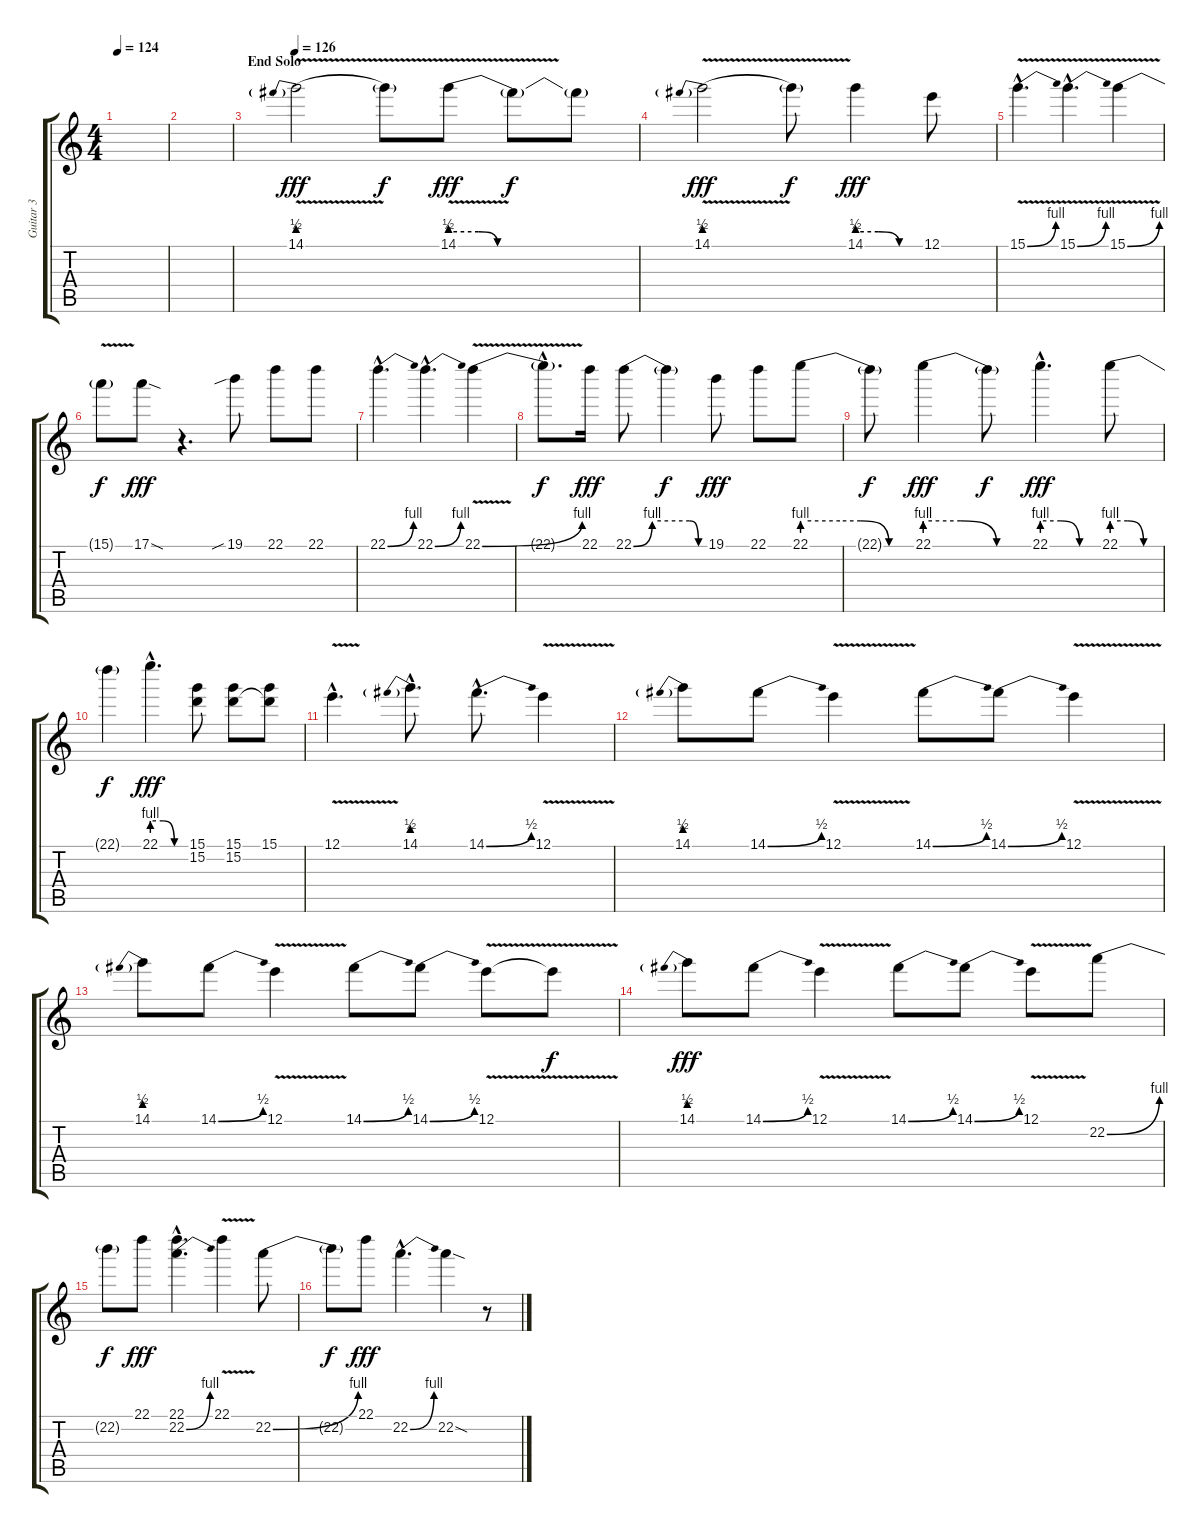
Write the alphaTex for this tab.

\track ("Guitar 3" "Guitar 3") {instrument distortionguitar}
\staff {score tabs}
\tuning (E4 B3 G3 D3 A2 E2) {hide}
\ts (4 4)
\tempo 124
\clef g2
\ks c
|
|
\section ("" "End Solo")
\tempo 126
14.1{be (prebend 0 2 60 2) v}.2{dy fff} 14.1{t}.8{dy f} 14.1{be (custom 0 2 9 2 15 0 20 0 40 0 60 0) v}.8{dy fff} 14.1{t}.8{dy f} 14.1{t}.8 |
14.1{be (prebend 0 2 60 2) v}.2{dy fff} 14.1{t}.8{dy f} 14.1{be (custom 0 2 20 2 40 0 60 0)}.4{dy fff} 12.1.8 |
15.1{be (bend 0 0 60 4) v hac}.4{d} 15.1{be (bend 0 0 60 4) v hac}.4{d} 15.1{be (bend 0 0 60 4) v}.4 |
15.1{t}.8{dy f} 17.1{sod}.8{dy fff} r.4{d} 19.1{sib}.8 22.1.8 22.1.8 |
22.1{be (bend 0 0 60 4) hac}.4{d} 22.1{be (bend 0 0 60 4) hac}.4{d} 22.1{be (bend 0 0 60 4) v}.4 |
22.1{hac t}.8{d dy f} 22.1.16{dy fff} 22.1{be (custom 0 0 15 4 45 4 52 0 60 0)}.8 22.1{t}.4{dy f} 19.1.8{dy fff} 22.1.8 22.1{be (custom 0 4 20 4 31 4 46 0 60 0)}.8 |
22.1{t}.8{dy f} 22.1{be (custom 0 4 20 4 40 0 60 0)}.4{dy fff} 22.1{t}.8{dy f} 22.1{be (custom 0 4 20 4 40 0 60 0) hac}.4{d dy fff} 22.1{be (custom 0 4 20 4 40 0 60 0)}.8 |
22.1{t}.4{dy f} 22.1{be (custom 0 4 20 4 40 0 60 0) hac}.4{d dy fff} (15.1 15.2).8 (15.1 15.2).8 (15.1 15.2{t}).8 |
12.1{v hac}.4{d} 14.1{be (prebend 0 2 60 2) hac}.8{d} 14.1{be (bend 0 0 60 2) hac}.8{d} 12.1{v}.4 |
14.1{be (prebend 0 2 60 2)}.8 14.1{be (bend 0 0 60 2)}.8 12.1{v}.4 14.1{be (bend 0 0 60 2)}.8 14.1{be (bend 0 0 60 2)}.8 12.1{v}.4 |
14.1{be (prebend 0 2 60 2)}.8 14.1{be (bend 0 0 60 2)}.8 12.1{v}.4 14.1{be (bend 0 0 60 2)}.8 14.1{be (bend 0 0 60 2)}.8 12.1{v}.8 12.1{t}.8{dy f} |
14.1{be (prebend 0 2 60 2)}.8{dy fff} 14.1{be (bend 0 0 60 2)}.8 12.1{v}.4 14.1{be (bend 0 0 60 2)}.8 14.1{be (bend 0 0 60 2)}.8 12.1{v}.8 22.2{be (bend 0 0 60 4)}.8 |
22.2{t}.8{dy f} 22.1.8{dy fff} (22.1{hac} 22.2{be (bend 0 0 60 4) hac}).4{d} 22.1{v}.4 22.2{be (bend 0 0 60 4)}.8 |
22.2{t}.8{dy f} 22.1.8{dy fff} 22.2{be (bend 0 0 60 4) hac}.4{d} 22.2{sod}.4 r.8
